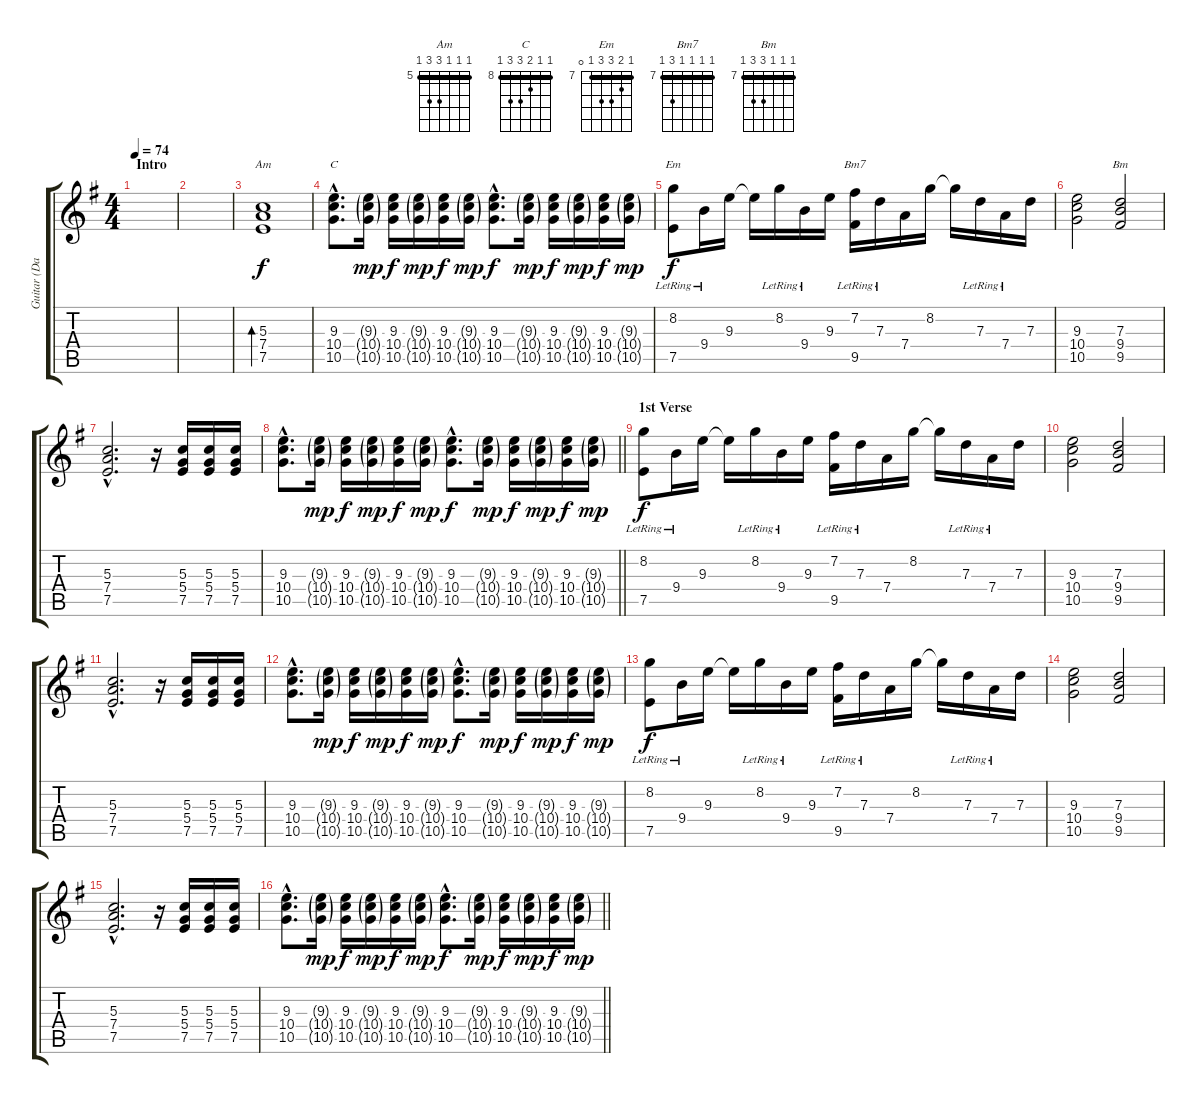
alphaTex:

\track ("Guitar (David)" "Guitar (Da") {instrument electricguitarclean}
\staff {score tabs}
\tuning (E4 B3 G3 D3 A2 E2) {hide}
\chord ("Am" 5 5 5 7 7 5) {firstfret 5 barre 5}
\chord ("C" 8 8 9 10 10 8) {firstfret 8 barre 8}
\chord ("Em" 7 8 9 9 7 0) {firstfret 7 barre 7}
\chord ("Bm7" 7 7 7 7 9 7) {firstfret 7 barre 7}
\chord ("Bm" 7 7 7 9 9 7) {firstfret 7 barre 7}
\ts (4 4)
\section ("" "Intro")
\tempo 74
\clef g2
\ks g
|
|
(5.3 7.4 7.5).1{bd 60 ch "Am"} |
(9.3{hac} 10.4{hac} 10.5{hac}).8{d ch "C"} (9.3{g} 10.4{g} 10.5{g}).16{dy mp} (9.3 10.4 10.5).16{dy f} (9.3{g} 10.4{g} 10.5{g}).16{dy mp} (9.3 10.4 10.5).16{dy f} (9.3{g} 10.4{g} 10.5{g}).16{dy mp} (9.3{hac} 10.4{hac} 10.5{hac}).8{d dy f} (9.3{g} 10.4{g} 10.5{g}).16{dy mp} (9.3 10.4 10.5).16{dy f} (9.3{g} 10.4{g} 10.5{g}).16{dy mp} (9.3 10.4 10.5).16{dy f} (9.3{g} 10.4{g} 10.5{g}).16{dy mp} |
(8.2{lr} 7.5{lr}).8{ch "Em" dy f} 9.4{lr}.16 9.3.16 9.3{t}.16 8.2{lr}.16 9.4{lr}.16 9.3.16 (7.2{lr} 9.5{lr}).16{ch "Bm7"} 7.3{lr}.16 7.4.16 8.2.16 8.2{t}.16 7.3{lr}.16 7.4{lr}.16 7.3.16 |
(9.3 10.4 10.5).2 (7.3 9.4 9.5).2{ch "Bm"} |
(5.3{hac} 7.4{hac} 7.5{hac}).2{d} r.16 (5.3 5.4 7.5).16 (5.3 5.4 7.5).16 (5.3 5.4 7.5).16 |
\barLineRight lightlight
(9.3{hac} 10.4{hac} 10.5{hac}).8{d} (9.3{g} 10.4{g} 10.5{g}).16{dy mp} (9.3 10.4 10.5).16{dy f} (9.3{g} 10.4{g} 10.5{g}).16{dy mp} (9.3 10.4 10.5).16{dy f} (9.3{g} 10.4{g} 10.5{g}).16{dy mp} (9.3{hac} 10.4{hac} 10.5{hac}).8{d dy f} (9.3{g} 10.4{g} 10.5{g}).16{dy mp} (9.3 10.4 10.5).16{dy f} (9.3{g} 10.4{g} 10.5{g}).16{dy mp} (9.3 10.4 10.5).16{dy f} (9.3{g} 10.4{g} 10.5{g}).16{dy mp} |
\section ("" "1st Verse")
(8.2{lr} 7.5{lr}).8{dy f} 9.4{lr}.16 9.3.16 9.3{t}.16 8.2{lr}.16 9.4{lr}.16 9.3.16 (7.2{lr} 9.5{lr}).16 7.3{lr}.16 7.4.16 8.2.16 8.2{t}.16 7.3{lr}.16 7.4{lr}.16 7.3.16 |
(9.3 10.4 10.5).2 (7.3 9.4 9.5).2 |
(5.3{hac} 7.4{hac} 7.5{hac}).2{d} r.16 (5.3 5.4 7.5).16 (5.3 5.4 7.5).16 (5.3 5.4 7.5).16 |
(9.3{hac} 10.4{hac} 10.5{hac}).8{d} (9.3{g} 10.4{g} 10.5{g}).16{dy mp} (9.3 10.4 10.5).16{dy f} (9.3{g} 10.4{g} 10.5{g}).16{dy mp} (9.3 10.4 10.5).16{dy f} (9.3{g} 10.4{g} 10.5{g}).16{dy mp} (9.3{hac} 10.4{hac} 10.5{hac}).8{d dy f} (9.3{g} 10.4{g} 10.5{g}).16{dy mp} (9.3 10.4 10.5).16{dy f} (9.3{g} 10.4{g} 10.5{g}).16{dy mp} (9.3 10.4 10.5).16{dy f} (9.3{g} 10.4{g} 10.5{g}).16{dy mp} |
(8.2{lr} 7.5{lr}).8{dy f} 9.4{lr}.16 9.3.16 9.3{t}.16 8.2{lr}.16 9.4{lr}.16 9.3.16 (7.2{lr} 9.5{lr}).16 7.3{lr}.16 7.4.16 8.2.16 8.2{t}.16 7.3{lr}.16 7.4{lr}.16 7.3.16 |
(9.3 10.4 10.5).2 (7.3 9.4 9.5).2 |
(5.3{hac} 7.4{hac} 7.5{hac}).2{d} r.16 (5.3 5.4 7.5).16 (5.3 5.4 7.5).16 (5.3 5.4 7.5).16 |
\barLineRight lightlight
(9.3{hac} 10.4{hac} 10.5{hac}).8{d} (9.3{g} 10.4{g} 10.5{g}).16{dy mp} (9.3 10.4 10.5).16{dy f} (9.3{g} 10.4{g} 10.5{g}).16{dy mp} (9.3 10.4 10.5).16{dy f} (9.3{g} 10.4{g} 10.5{g}).16{dy mp} (9.3{hac} 10.4{hac} 10.5{hac}).8{d dy f} (9.3{g} 10.4{g} 10.5{g}).16{dy mp} (9.3 10.4 10.5).16{dy f} (9.3{g} 10.4{g} 10.5{g}).16{dy mp} (9.3 10.4 10.5).16{dy f} (9.3{g} 10.4{g} 10.5{g}).16{dy mp}
